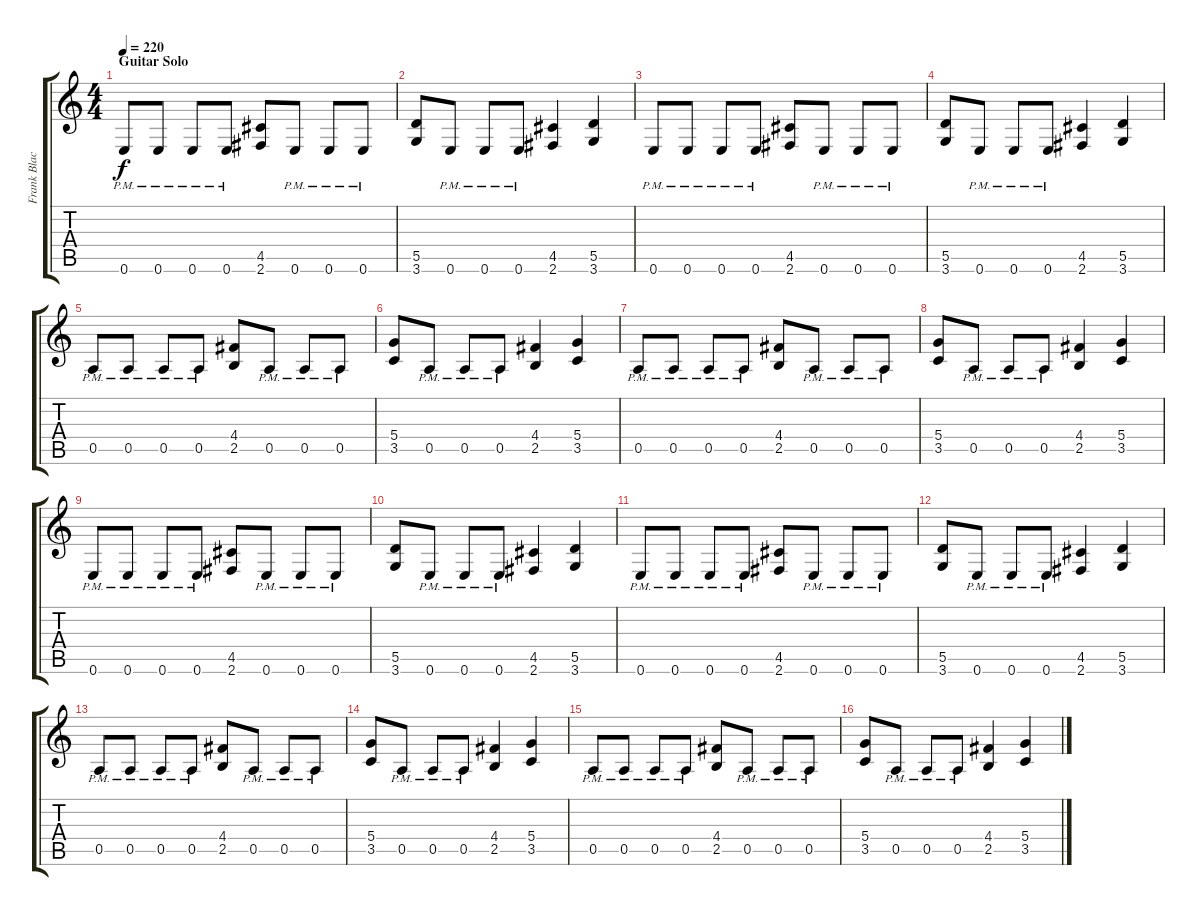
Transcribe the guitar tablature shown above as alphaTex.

\track ("Frank Blackfire" "Frank Blac") {instrument distortionguitar}
\staff {score tabs}
\tuning (E4 B3 G3 D3 A2 E2) {hide}
\ts (4 4)
\section ("" "Guitar Solo")
\tempo 220
\clef g2
\ks c
0.6{pm}.8{dy f} 0.6{pm}.8 0.6{pm}.8 0.6{pm}.8 (4.5 2.6).8 0.6{pm}.8 0.6{pm}.8 0.6{pm}.8 |
(5.5 3.6).8 0.6{pm}.8 0.6{pm}.8 0.6{pm}.8 (4.5 2.6).4 (5.5 3.6).4 |
0.6{pm}.8 0.6{pm}.8 0.6{pm}.8 0.6{pm}.8 (4.5 2.6).8 0.6{pm}.8 0.6{pm}.8 0.6{pm}.8 |
(5.5 3.6).8 0.6{pm}.8 0.6{pm}.8 0.6{pm}.8 (4.5 2.6).4 (5.5 3.6).4 |
0.5{pm}.8 0.5{pm}.8 0.5{pm}.8 0.5{pm}.8 (4.4 2.5).8 0.5{pm}.8 0.5{pm}.8 0.5{pm}.8 |
(5.4 3.5).8 0.5{pm}.8 0.5{pm}.8 0.5{pm}.8 (4.4 2.5).4 (5.4 3.5).4 |
0.5{pm}.8 0.5{pm}.8 0.5{pm}.8 0.5{pm}.8 (4.4 2.5).8 0.5{pm}.8 0.5{pm}.8 0.5{pm}.8 |
(5.4 3.5).8 0.5{pm}.8 0.5{pm}.8 0.5{pm}.8 (4.4 2.5).4 (5.4 3.5).4 |
0.6{pm}.8 0.6{pm}.8 0.6{pm}.8 0.6{pm}.8 (4.5 2.6).8 0.6{pm}.8 0.6{pm}.8 0.6{pm}.8 |
(5.5 3.6).8 0.6{pm}.8 0.6{pm}.8 0.6{pm}.8 (4.5 2.6).4 (5.5 3.6).4 |
0.6{pm}.8 0.6{pm}.8 0.6{pm}.8 0.6{pm}.8 (4.5 2.6).8 0.6{pm}.8 0.6{pm}.8 0.6{pm}.8 |
(5.5 3.6).8 0.6{pm}.8 0.6{pm}.8 0.6{pm}.8 (4.5 2.6).4 (5.5 3.6).4 |
0.5{pm}.8 0.5{pm}.8 0.5{pm}.8 0.5{pm}.8 (4.4 2.5).8 0.5{pm}.8 0.5{pm}.8 0.5{pm}.8 |
(5.4 3.5).8 0.5{pm}.8 0.5{pm}.8 0.5{pm}.8 (4.4 2.5).4 (5.4 3.5).4 |
0.5{pm}.8 0.5{pm}.8 0.5{pm}.8 0.5{pm}.8 (4.4 2.5).8 0.5{pm}.8 0.5{pm}.8 0.5{pm}.8 |
(5.4 3.5).8 0.5{pm}.8 0.5{pm}.8 0.5{pm}.8 (4.4 2.5).4 (5.4 3.5).4
